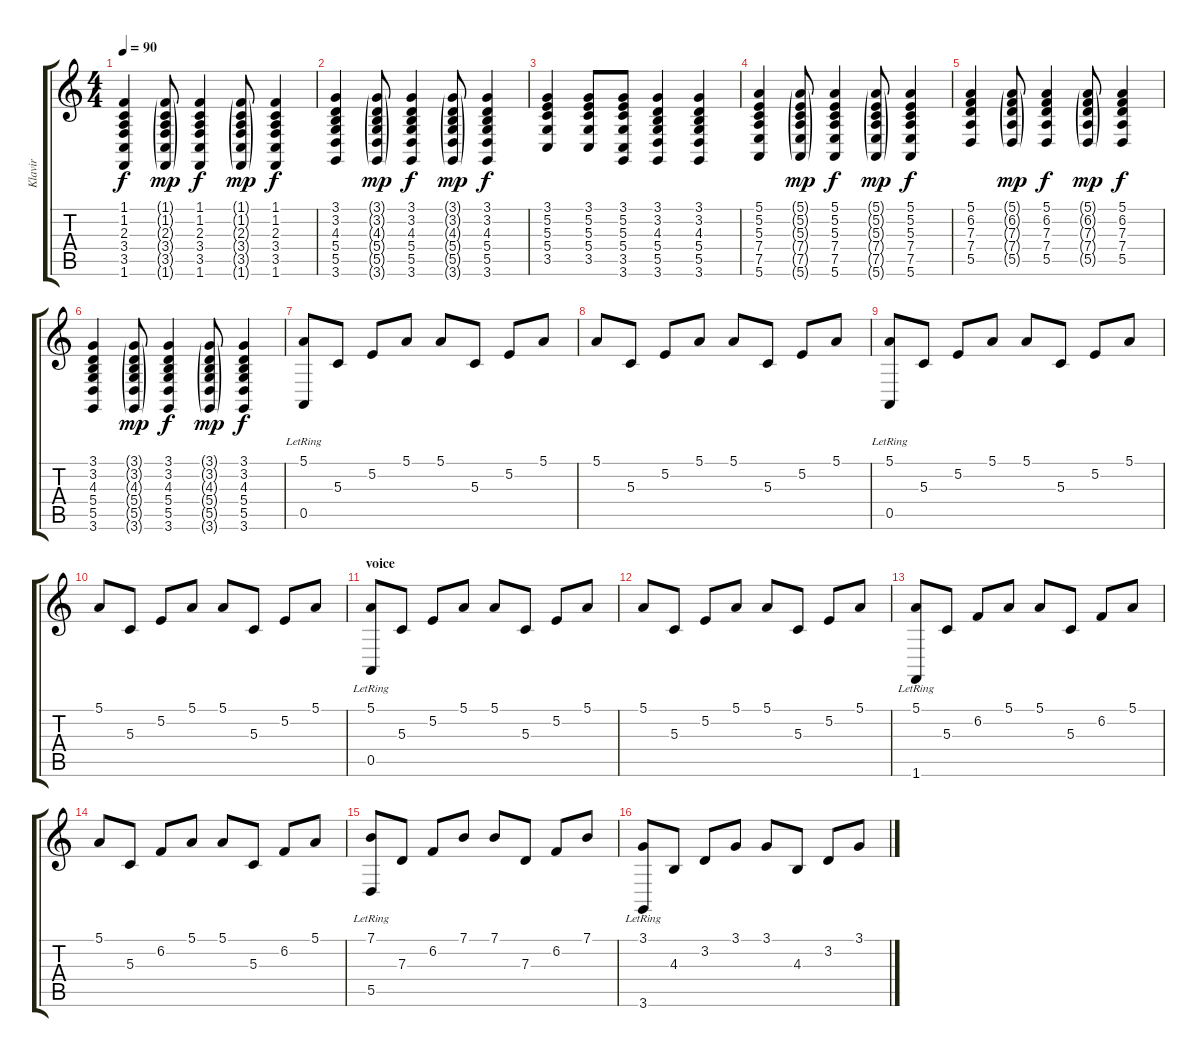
\track ("Klavir" "Klavir") {instrument acousticgrandpiano}
\staff {score tabs}
\tuning (E4 B3 G3 D3 A2 E2) {hide}
\ts (4 4)
\tempo 90
\clef g2
\ks c
(1.1 1.2 2.3 3.4 3.5 1.6).4{dy f} (1.1{g} 1.2{g} 2.3{g} 3.4{g} 3.5{g} 1.6{g}).8{dy mp} (1.1 1.2 2.3 3.4 3.5 1.6).4{dy f} (1.1{g} 1.2{g} 2.3{g} 3.4{g} 3.5{g} 1.6{g}).8{dy mp} (1.1 1.2 2.3 3.4 3.5 1.6).4{dy f} |
(3.1 3.2 4.3 5.4 5.5 3.6).4 (3.1{g} 3.2{g} 4.3{g} 5.4{g} 5.5{g} 3.6{g}).8{dy mp} (3.1 3.2 4.3 5.4 5.5 3.6).4{dy f} (3.1{g} 3.2{g} 4.3{g} 5.4{g} 5.5{g} 3.6{g}).8{dy mp} (3.1 3.2 4.3 5.4 5.5 3.6).4{dy f} |
(3.1 5.2 5.3 5.4 3.5).4 (3.1 5.2 5.3 5.4 3.5).8 (3.1 5.2 5.3 5.4 3.5 3.6).8 (3.1 3.2 4.3 5.4 5.5 3.6).4 (3.1 3.2 4.3 5.4 5.5 3.6).4 |
(5.1 5.2 5.3 7.4 7.5 5.6).4 (5.1{g} 5.2{g} 5.3{g} 7.4{g} 7.5{g} 5.6{g}).8{dy mp} (5.1 5.2 5.3 7.4 7.5 5.6).4{dy f} (5.1{g} 5.2{g} 5.3{g} 7.4{g} 7.5{g} 5.6{g}).8{dy mp} (5.1 5.2 5.3 7.4 7.5 5.6).4{dy f} |
(5.1 6.2 7.3 7.4 5.5).4 (5.1{g} 6.2{g} 7.3{g} 7.4{g} 5.5{g}).8{dy mp} (5.1 6.2 7.3 7.4 5.5).4{dy f} (5.1{g} 6.2{g} 7.3{g} 7.4{g} 5.5{g}).8{dy mp} (5.1 6.2 7.3 7.4 5.5).4{dy f} |
(3.1 3.2 4.3 5.4 5.5 3.6).4 (3.1{g} 3.2{g} 4.3{g} 5.4{g} 5.5{g} 3.6{g}).8{dy mp} (3.1 3.2 4.3 5.4 5.5 3.6).4{dy f} (3.1{g} 3.2{g} 4.3{g} 5.4{g} 5.5{g} 3.6{g}).8{dy mp} (3.1 3.2 4.3 5.4 5.5 3.6).4{dy f} |
(5.1 0.5{lr}).8 5.3.8 5.2.8 5.1.8 5.1.8 5.3.8 5.2.8 5.1.8 |
5.1.8 5.3.8 5.2.8 5.1.8 5.1.8 5.3.8 5.2.8 5.1.8 |
(5.1 0.5{lr}).8 5.3.8 5.2.8 5.1.8 5.1.8 5.3.8 5.2.8 5.1.8 |
5.1.8 5.3.8 5.2.8 5.1.8 5.1.8 5.3.8 5.2.8 5.1.8 |
\section ("" "voice")
(5.1 0.5{lr}).8 5.3.8 5.2.8 5.1.8 5.1.8 5.3.8 5.2.8 5.1.8 |
5.1.8 5.3.8 5.2.8 5.1.8 5.1.8 5.3.8 5.2.8 5.1.8 |
(5.1 1.6{lr}).8 5.3.8 6.2.8 5.1.8 5.1.8 5.3.8 6.2.8 5.1.8 |
5.1.8 5.3.8 6.2.8 5.1.8 5.1.8 5.3.8 6.2.8 5.1.8 |
(7.1 5.5{lr}).8 7.3.8 6.2.8 7.1.8 7.1.8 7.3.8 6.2.8 7.1.8 |
(3.1 3.6{lr}).8 4.3.8 3.2.8 3.1.8 3.1.8 4.3.8 3.2.8 3.1.8
